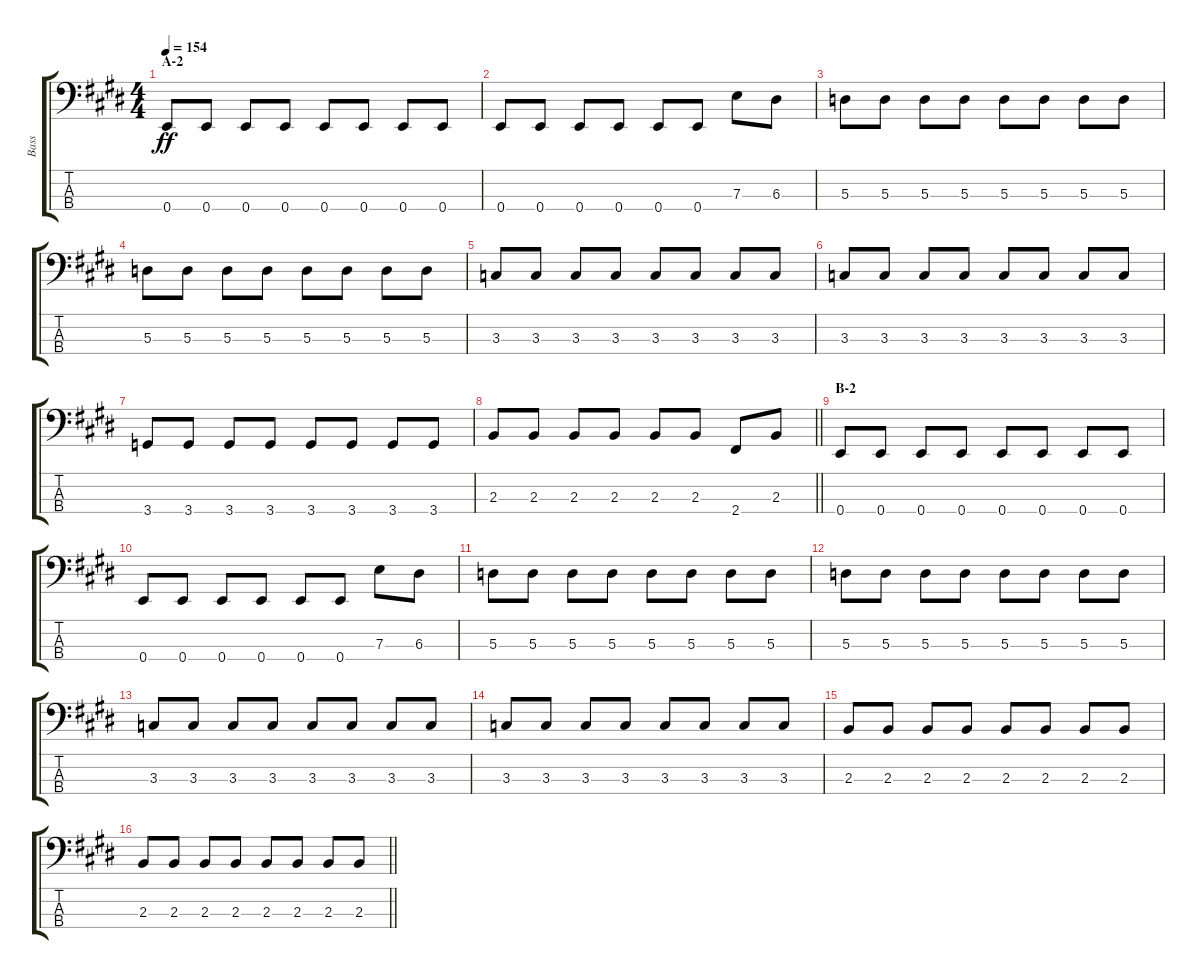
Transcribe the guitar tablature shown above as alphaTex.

\track ("Bass" "Bass") {instrument electricbasspick}
\staff {score tabs}
\tuning (G2 D2 A1 E1) {hide}
\ts (4 4)
\section ("" "A-2")
\tempo 154
\clef f4
\ks e
0.4.8{dy ff} 0.4.8 0.4.8 0.4.8 0.4.8 0.4.8 0.4.8 0.4.8 |
0.4.8 0.4.8 0.4.8 0.4.8 0.4.8 0.4.8 7.3.8 6.3.8 |
5.3.8 5.3.8 5.3.8 5.3.8 5.3.8 5.3.8 5.3.8 5.3.8 |
5.3.8 5.3.8 5.3.8 5.3.8 5.3.8 5.3.8 5.3.8 5.3.8 |
3.3.8 3.3.8 3.3.8 3.3.8 3.3.8 3.3.8 3.3.8 3.3.8 |
3.3.8 3.3.8 3.3.8 3.3.8 3.3.8 3.3.8 3.3.8 3.3.8 |
3.4.8 3.4.8 3.4.8 3.4.8 3.4.8 3.4.8 3.4.8 3.4.8 |
\barLineRight lightlight
2.3.8 2.3.8 2.3.8 2.3.8 2.3.8 2.3.8 2.4.8 2.3.8 |
\section ("" "B-2")
0.4.8 0.4.8 0.4.8 0.4.8 0.4.8 0.4.8 0.4.8 0.4.8 |
0.4.8 0.4.8 0.4.8 0.4.8 0.4.8 0.4.8 7.3.8 6.3.8 |
5.3.8 5.3.8 5.3.8 5.3.8 5.3.8 5.3.8 5.3.8 5.3.8 |
5.3.8 5.3.8 5.3.8 5.3.8 5.3.8 5.3.8 5.3.8 5.3.8 |
3.3.8 3.3.8 3.3.8 3.3.8 3.3.8 3.3.8 3.3.8 3.3.8 |
3.3.8 3.3.8 3.3.8 3.3.8 3.3.8 3.3.8 3.3.8 3.3.8 |
2.3.8 2.3.8 2.3.8 2.3.8 2.3.8 2.3.8 2.3.8 2.3.8 |
\barLineRight lightlight
2.3.8 2.3.8 2.3.8 2.3.8 2.3.8 2.3.8 2.3.8 2.3.8
